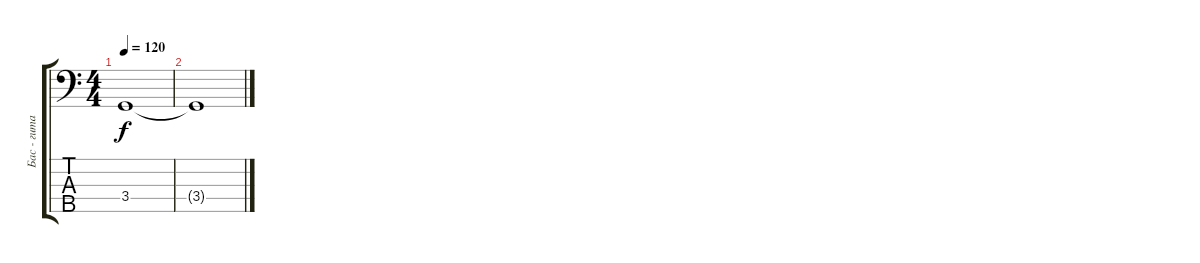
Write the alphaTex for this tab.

\track ("Бас - гитара" "Бас - гита") {instrument electricbassfinger}
\staff {score tabs}
\tuning (G2 D2 A1 E1 B0) {hide}
\ts (4 4)
\tempo 120
\clef f4
\ks c
3.4.1{dy f} |
3.4{t}.1
